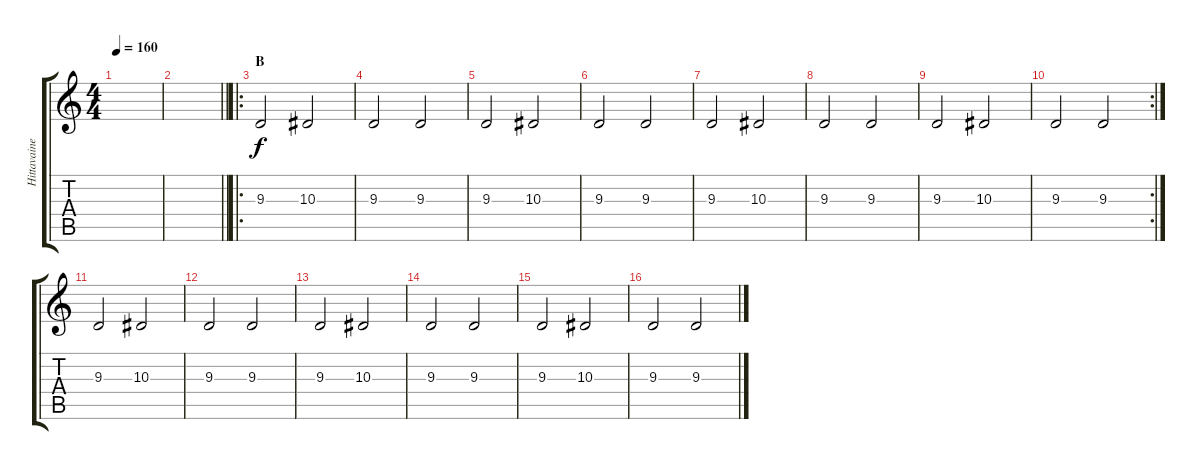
\track ("Hittavainen" "Hittavaine") {instrument violin}
\staff {score tabs}
\tuning (D4 A3 F3 C3 G2 D2) {hide}
\ts (4 4)
\tempo 160
\clef g2
\ks c
|
\barLineRight lightlight
|
\ro
\section ("" "B")
9.3.2 10.3.2 |
9.3.2 9.3.2 |
9.3.2 10.3.2 |
9.3.2 9.3.2 |
9.3.2 10.3.2 |
9.3.2 9.3.2 |
9.3.2 10.3.2 |
\rc 2
9.3.2 9.3.2 |
9.3.2 10.3.2 |
9.3.2 9.3.2 |
9.3.2 10.3.2 |
9.3.2 9.3.2 |
9.3.2 10.3.2 |
9.3.2 9.3.2
